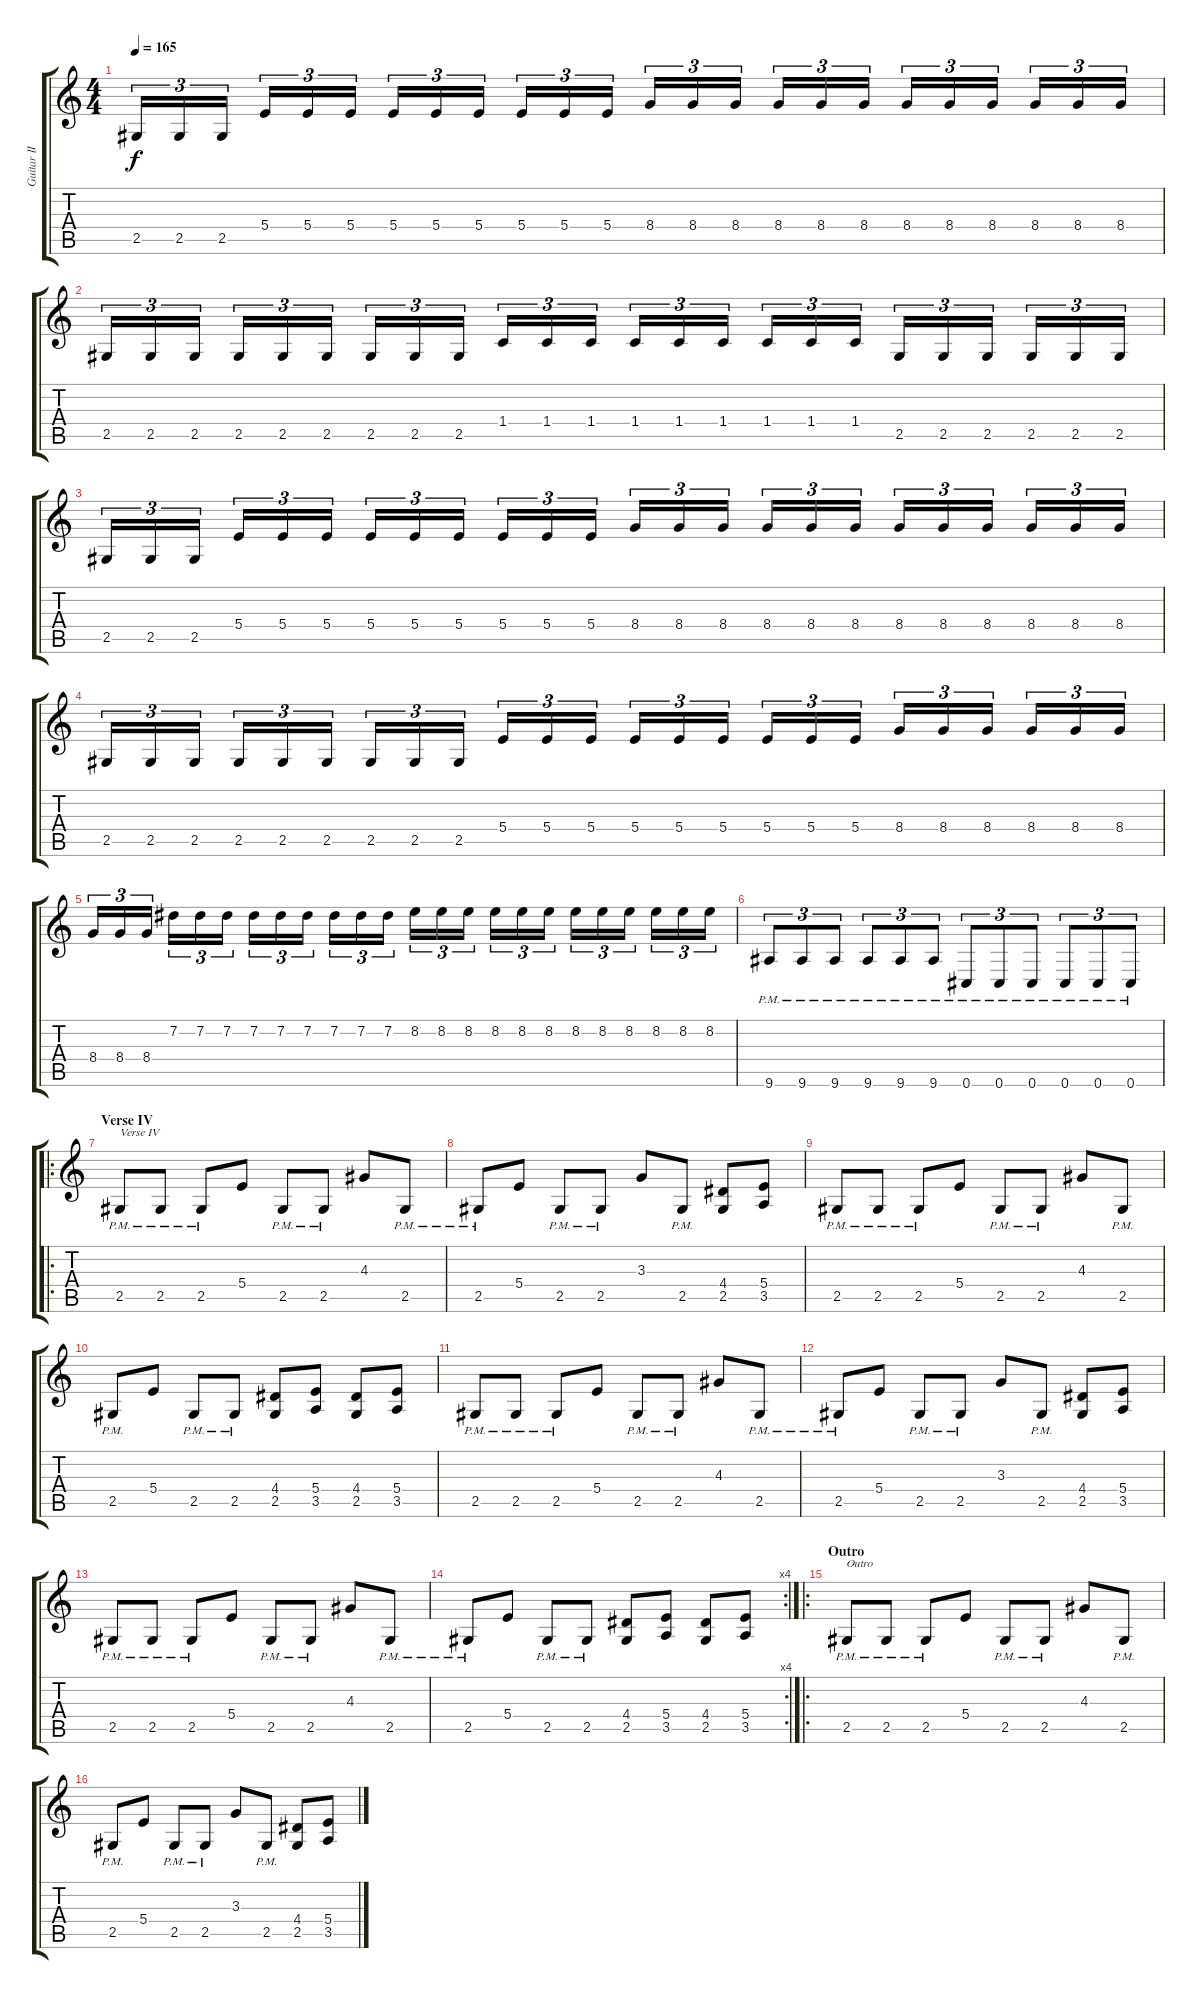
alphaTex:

\track ("Guitar II [Arve Isdal]" "Guitar II ") {instrument distortionguitar}
\staff {score tabs}
\tuning (Db4 Ab3 E3 B2 Gb2 Db2) {hide}
\ts (4 4)
\tempo 165
\clef g2
\ks c
2.5.16{tu (3 2) dy f} 2.5.16{tu (3 2)} 2.5.16{tu (3 2)} 5.4.16{tu (3 2)} 5.4.16{tu (3 2)} 5.4.16{tu (3 2)} 5.4.16{tu (3 2)} 5.4.16{tu (3 2)} 5.4.16{tu (3 2)} 5.4.16{tu (3 2)} 5.4.16{tu (3 2)} 5.4.16{tu (3 2)} 8.4.16{tu (3 2)} 8.4.16{tu (3 2)} 8.4.16{tu (3 2)} 8.4.16{tu (3 2)} 8.4.16{tu (3 2)} 8.4.16{tu (3 2)} 8.4.16{tu (3 2)} 8.4.16{tu (3 2)} 8.4.16{tu (3 2)} 8.4.16{tu (3 2)} 8.4.16{tu (3 2)} 8.4.16{tu (3 2)} |
2.5.16{tu (3 2)} 2.5.16{tu (3 2)} 2.5.16{tu (3 2)} 2.5.16{tu (3 2)} 2.5.16{tu (3 2)} 2.5.16{tu (3 2)} 2.5.16{tu (3 2)} 2.5.16{tu (3 2)} 2.5.16{tu (3 2)} 1.4.16{tu (3 2)} 1.4.16{tu (3 2)} 1.4.16{tu (3 2)} 1.4.16{tu (3 2)} 1.4.16{tu (3 2)} 1.4.16{tu (3 2)} 1.4.16{tu (3 2)} 1.4.16{tu (3 2)} 1.4.16{tu (3 2)} 2.5.16{tu (3 2)} 2.5.16{tu (3 2)} 2.5.16{tu (3 2)} 2.5.16{tu (3 2)} 2.5.16{tu (3 2)} 2.5.16{tu (3 2)} |
2.5.16{tu (3 2)} 2.5.16{tu (3 2)} 2.5.16{tu (3 2)} 5.4.16{tu (3 2)} 5.4.16{tu (3 2)} 5.4.16{tu (3 2)} 5.4.16{tu (3 2)} 5.4.16{tu (3 2)} 5.4.16{tu (3 2)} 5.4.16{tu (3 2)} 5.4.16{tu (3 2)} 5.4.16{tu (3 2)} 8.4.16{tu (3 2)} 8.4.16{tu (3 2)} 8.4.16{tu (3 2)} 8.4.16{tu (3 2)} 8.4.16{tu (3 2)} 8.4.16{tu (3 2)} 8.4.16{tu (3 2)} 8.4.16{tu (3 2)} 8.4.16{tu (3 2)} 8.4.16{tu (3 2)} 8.4.16{tu (3 2)} 8.4.16{tu (3 2)} |
2.5.16{tu (3 2)} 2.5.16{tu (3 2)} 2.5.16{tu (3 2)} 2.5.16{tu (3 2)} 2.5.16{tu (3 2)} 2.5.16{tu (3 2)} 2.5.16{tu (3 2)} 2.5.16{tu (3 2)} 2.5.16{tu (3 2)} 5.4.16{tu (3 2)} 5.4.16{tu (3 2)} 5.4.16{tu (3 2)} 5.4.16{tu (3 2)} 5.4.16{tu (3 2)} 5.4.16{tu (3 2)} 5.4.16{tu (3 2)} 5.4.16{tu (3 2)} 5.4.16{tu (3 2)} 8.4.16{tu (3 2)} 8.4.16{tu (3 2)} 8.4.16{tu (3 2)} 8.4.16{tu (3 2)} 8.4.16{tu (3 2)} 8.4.16{tu (3 2)} |
8.4.16{tu (3 2)} 8.4.16{tu (3 2)} 8.4.16{tu (3 2)} 7.2.16{tu (3 2)} 7.2.16{tu (3 2)} 7.2.16{tu (3 2)} 7.2.16{tu (3 2)} 7.2.16{tu (3 2)} 7.2.16{tu (3 2)} 7.2.16{tu (3 2)} 7.2.16{tu (3 2)} 7.2.16{tu (3 2)} 8.2.16{tu (3 2)} 8.2.16{tu (3 2)} 8.2.16{tu (3 2)} 8.2.16{tu (3 2)} 8.2.16{tu (3 2)} 8.2.16{tu (3 2)} 8.2.16{tu (3 2)} 8.2.16{tu (3 2)} 8.2.16{tu (3 2)} 8.2.16{tu (3 2)} 8.2.16{tu (3 2)} 8.2.16{tu (3 2)} |
9.6{pm}.8{tu (3 2)} 9.6{pm}.8{tu (3 2)} 9.6{pm}.8{tu (3 2)} 9.6{pm}.8{tu (3 2)} 9.6{pm}.8{tu (3 2)} 9.6{pm}.8{tu (3 2)} 0.6{pm}.8{tu (3 2)} 0.6{pm}.8{tu (3 2)} 0.6{pm}.8{tu (3 2)} 0.6{pm}.8{tu (3 2)} 0.6{pm}.8{tu (3 2)} 0.6{pm}.8{tu (3 2)} |
\ro
\section ("" "Verse IV")
2.5{pm}.8{txt "Verse IV"} 2.5{pm}.8 2.5{pm}.8 5.4.8 2.5{pm}.8 2.5{pm}.8 4.3.8 2.5{pm}.8 |
2.5{pm}.8 5.4.8 2.5{pm}.8 2.5{pm}.8 3.3.8 2.5{pm}.8 (4.4 2.5).8 (5.4 3.5).8 |
2.5{pm}.8 2.5{pm}.8 2.5{pm}.8 5.4.8 2.5{pm}.8 2.5{pm}.8 4.3.8 2.5{pm}.8 |
2.5{pm}.8 5.4.8 2.5{pm}.8 2.5{pm}.8 (4.4 2.5).8 (5.4 3.5).8 (4.4 2.5).8 (5.4 3.5).8 |
2.5{pm}.8 2.5{pm}.8 2.5{pm}.8 5.4.8 2.5{pm}.8 2.5{pm}.8 4.3.8 2.5{pm}.8 |
2.5{pm}.8 5.4.8 2.5{pm}.8 2.5{pm}.8 3.3.8 2.5{pm}.8 (4.4 2.5).8 (5.4 3.5).8 |
2.5{pm}.8 2.5{pm}.8 2.5{pm}.8 5.4.8 2.5{pm}.8 2.5{pm}.8 4.3.8 2.5{pm}.8 |
\rc 4
2.5{pm}.8 5.4.8 2.5{pm}.8 2.5{pm}.8 (4.4 2.5).8 (5.4 3.5).8 (4.4 2.5).8 (5.4 3.5).8 |
\ro
\section ("" "Outro")
2.5{pm}.8{txt "Outro"} 2.5{pm}.8 2.5{pm}.8 5.4.8 2.5{pm}.8 2.5{pm}.8 4.3.8 2.5{pm}.8 |
2.5{pm}.8 5.4.8 2.5{pm}.8 2.5{pm}.8 3.3.8 2.5{pm}.8 (4.4 2.5).8 (5.4 3.5).8
